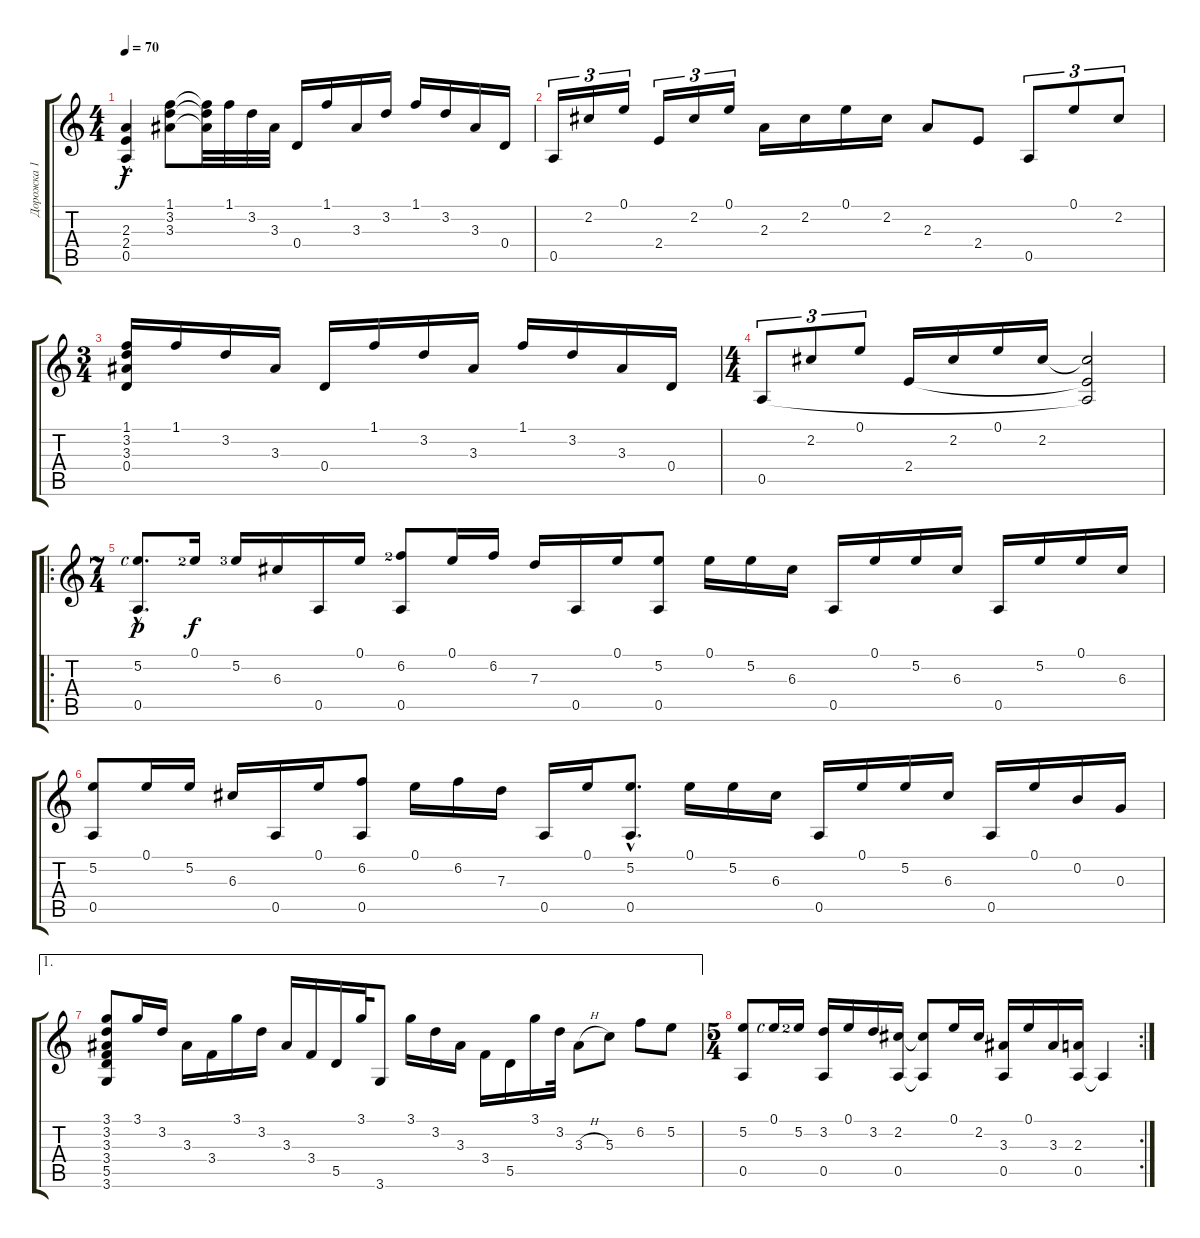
\track ("Дорожка 1" "Дорожка 1") {instrument acousticguitarnylon}
\staff {score tabs}
\tuning (E4 B3 G3 D3 A2 E2) {hide}
\ts (4 4)
\tempo 70
\clef g2
\ks c
(2.3{hac} 2.4 0.5{hac}).4{dy f instrument acousticguitarnylon} (1.1 3.2 3.3).8 (1.1{t} 3.2{t} 3.3{t}).32 1.1.32 3.2.32 3.3.32 0.4.16 1.1.16 3.3.16 3.2.16 1.1.16 3.2.16 3.3.16 0.4.16 |
0.5.16{tu (3 2)} 2.2.16{tu (3 2)} 0.1.16{tu (3 2)} 2.4.16{tu (3 2)} 2.2.16{tu (3 2)} 0.1.16{tu (3 2)} 2.3.16 2.2.16 0.1.16 2.2.16 2.3.8 2.4.8 0.5.8{tu (3 2)} 0.1.8{tu (3 2)} 2.2.8{tu (3 2)} |
\ts (3 4)
(1.1 3.2 3.3 0.4).16 1.1.16 3.2.16 3.3.16 0.4.16 1.1.16 3.2.16 3.3.16 1.1.16 3.2.16 3.3.16 0.4.16 |
\ts (4 4)
0.5.8{tu (3 2)} 2.2.8{tu (3 2)} 0.1.8{tu (3 2)} 2.4.16 2.2.16 0.1.16 2.2.16 (2.2{t} 2.4{t} 0.5{t}).2 |
\ro
\ts (7 4)
(5.2{hac rf 5} 0.5{hac}).8{d dy p} 0.1{lf 3}.16{dy f} 5.2{lf 4}.16 6.3.16 0.5.16 0.1.16 (6.2{lf 3} 0.5).8 0.1.16 6.2.16 7.3.16 0.5.16 0.1.16 (5.2 0.5).8 0.1.16 5.2.16 6.3.16 0.5.16 0.1.16 5.2.16 6.3.16 0.5.16 5.2.16 0.1.16 6.3.16 |
(5.2 0.5).8 0.1.16 5.2.16 6.3.16 0.5.16 0.1.16 (6.2 0.5).8 0.1.16 6.2.16 7.3.16 0.5.16 0.1.16 (5.2{hac} 0.5{hac}).8{d} 0.1.16 5.2.16 6.3.16 0.5.16 0.1.16 5.2.16 6.3.16 0.5.16 0.1.16 0.2.16 0.3.16 |
\ae 1
(3.1 3.2 3.3 3.4 5.5 3.6).8 3.1.16 3.2.16 3.3.16 3.4.16 3.1.16 3.2.16 3.3.16 3.4.16 5.5.16 3.1.32 3.6.8 3.1.16 3.2.16 3.3.16 3.4.16 5.5.16 3.1.16 3.2.32 3.3{h}.8 5.3.8 6.2.8 5.2.8 |
\rc 2
\ts (5 4)
(5.2 0.5).8 0.1{rf 5}.16 5.2{lf 3}.16 (3.2 0.5).16 0.1.16 3.2.16 (2.2 0.5).16 (2.2{t} 0.5{t}).8 0.1.16 2.2.16 (3.3 0.5).16 0.1.16 3.3.16 (2.3 0.5).16 0.5{t}.4
